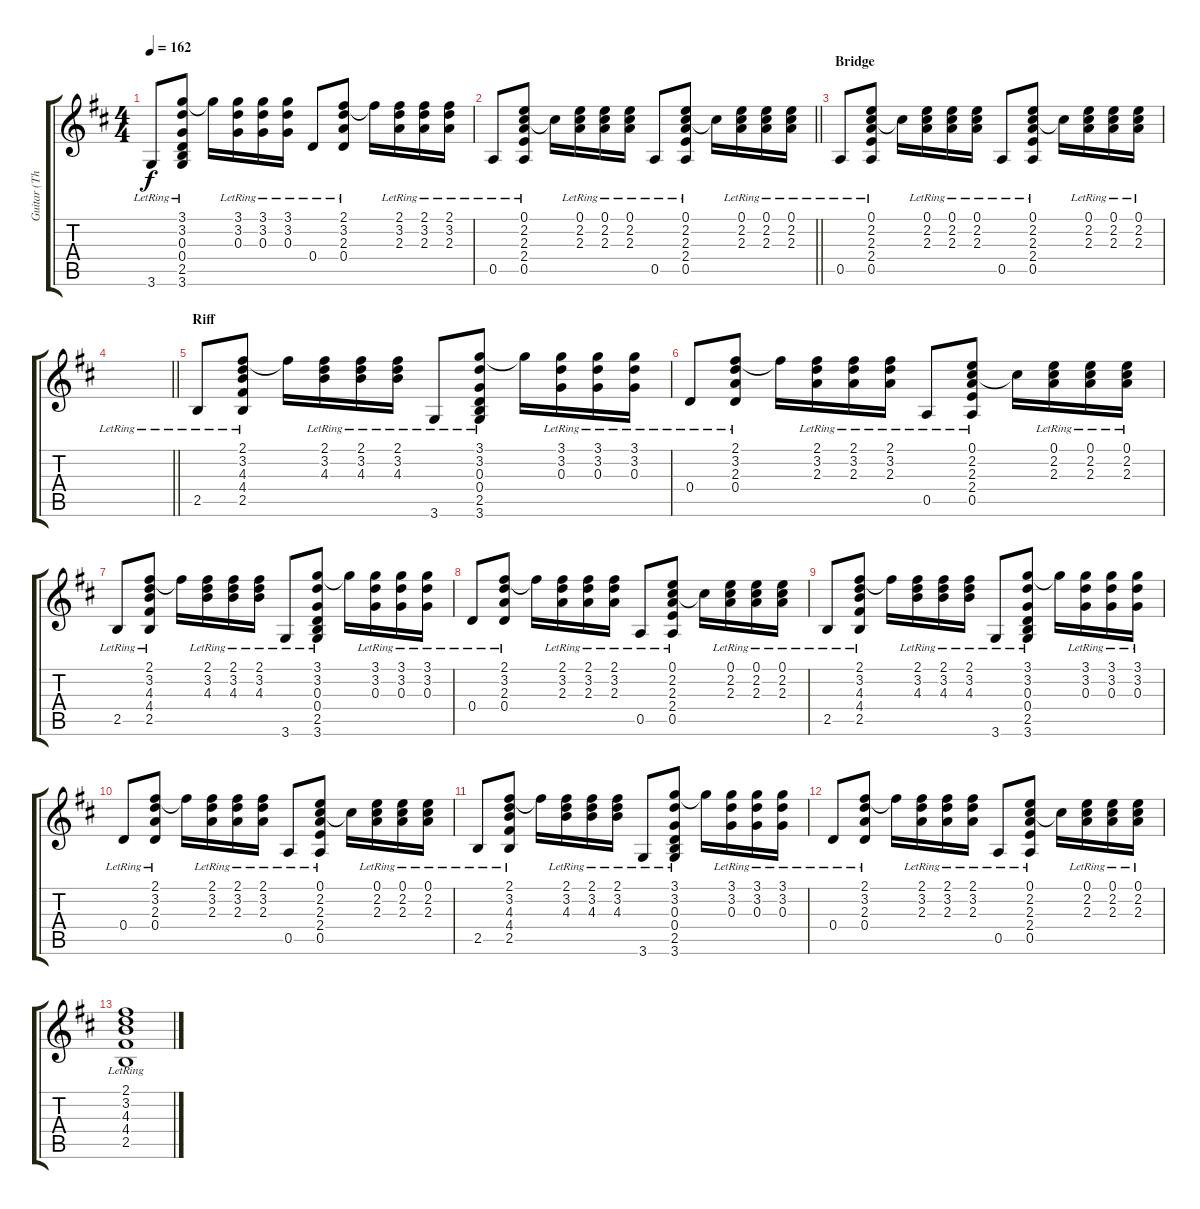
\track ("Guitar (Thierry)" "Guitar (Th") {instrument acousticguitarsteel}
\staff {score tabs}
\tuning (E4 B3 G3 D3 A2 E2) {hide}
\ts (4 4)
\tempo 162
\clef g2
\ks d
3.6{lr}.8{dy f} (3.1{lr} 3.2{lr} 0.3{lr} 0.4{lr} 2.5{lr} 3.6{lr}).8 3.1{t}.16 (3.1{lr} 3.2{lr} 0.3{lr}).16 (3.1{lr} 3.2{lr} 0.3{lr}).16 (3.1{lr} 3.2{lr} 0.3{lr}).16 0.4{lr}.8 (2.1{lr} 3.2{lr} 2.3{lr} 0.4{lr}).8 2.1{t}.16 (2.1{lr} 3.2{lr} 2.3{lr}).16 (2.1{lr} 3.2{lr} 2.3{lr}).16 (2.1{lr} 3.2{lr} 2.3{lr}).16 |
\barLineRight lightlight
0.5{lr}.8 (0.1{lr} 2.2{lr} 2.3{lr} 2.4{lr} 0.5{lr}).8 2.2{t}.16 (0.1{lr} 2.2{lr} 2.3{lr}).16 (0.1{lr} 2.2{lr} 2.3{lr}).16 (0.1{lr} 2.2{lr} 2.3{lr}).16 0.5{lr}.8 (0.1{lr} 2.2{lr} 2.3{lr} 2.4{lr} 0.5{lr}).8 2.2{t}.16 (0.1{lr} 2.2{lr} 2.3{lr}).16 (0.1{lr} 2.2{lr} 2.3{lr}).16 (0.1{lr} 2.2{lr} 2.3{lr}).16 |
\section ("" "Bridge")
0.5{lr}.8 (0.1{lr} 2.2{lr} 2.3{lr} 2.4{lr} 0.5{lr}).8 2.2{t}.16 (0.1{lr} 2.2{lr} 2.3{lr}).16 (0.1{lr} 2.2{lr} 2.3{lr}).16 (0.1{lr} 2.2{lr} 2.3{lr}).16 0.5{lr}.8 (0.1{lr} 2.2{lr} 2.3{lr} 2.4{lr} 0.5{lr}).8 2.2{t}.16 (0.1{lr} 2.2{lr} 2.3{lr}).16 (0.1{lr} 2.2{lr} 2.3{lr}).16 (0.1{lr} 2.2{lr} 2.3{lr}).16 |
\barLineRight lightlight
|
\section ("" "Riff")
2.5{lr}.8 (2.1{lr} 3.2{lr} 4.3{lr} 4.4{lr} 2.5{lr}).8 2.1{t}.16 (2.1{lr} 3.2{lr} 4.3{lr}).16 (2.1{lr} 3.2{lr} 4.3{lr}).16 (2.1{lr} 3.2{lr} 4.3{lr}).16 3.6{lr}.8 (3.1{lr} 3.2{lr} 0.3{lr} 0.4{lr} 2.5{lr} 3.6{lr}).8 3.1{t}.16 (3.1{lr} 3.2{lr} 0.3{lr}).16 (3.1{lr} 3.2{lr} 0.3{lr}).16 (3.1{lr} 3.2{lr} 0.3{lr}).16 |
0.4{lr}.8 (2.1{lr} 3.2{lr} 2.3{lr} 0.4{lr}).8 2.1{t}.16 (2.1{lr} 3.2{lr} 2.3{lr}).16 (2.1{lr} 3.2{lr} 2.3{lr}).16 (2.1{lr} 3.2{lr} 2.3{lr}).16 0.5{lr}.8 (0.1{lr} 2.2{lr} 2.3{lr} 2.4{lr} 0.5{lr}).8 2.2{t}.16 (0.1{lr} 2.2{lr} 2.3{lr}).16 (0.1{lr} 2.2{lr} 2.3{lr}).16 (0.1{lr} 2.2{lr} 2.3{lr}).16 |
2.5{lr}.8 (2.1{lr} 3.2{lr} 4.3{lr} 4.4{lr} 2.5{lr}).8 2.1{t}.16 (2.1{lr} 3.2{lr} 4.3{lr}).16 (2.1{lr} 3.2{lr} 4.3{lr}).16 (2.1{lr} 3.2{lr} 4.3{lr}).16 3.6{lr}.8 (3.1{lr} 3.2{lr} 0.3{lr} 0.4{lr} 2.5{lr} 3.6{lr}).8 3.1{t}.16 (3.1{lr} 3.2{lr} 0.3{lr}).16 (3.1{lr} 3.2{lr} 0.3{lr}).16 (3.1{lr} 3.2{lr} 0.3{lr}).16 |
0.4{lr}.8 (2.1{lr} 3.2{lr} 2.3{lr} 0.4{lr}).8 2.1{t}.16 (2.1{lr} 3.2{lr} 2.3{lr}).16 (2.1{lr} 3.2{lr} 2.3{lr}).16 (2.1{lr} 3.2{lr} 2.3{lr}).16 0.5{lr}.8 (0.1{lr} 2.2{lr} 2.3{lr} 2.4{lr} 0.5{lr}).8 2.2{t}.16 (0.1{lr} 2.2{lr} 2.3{lr}).16 (0.1{lr} 2.2{lr} 2.3{lr}).16 (0.1{lr} 2.2{lr} 2.3{lr}).16 |
2.5{lr}.8 (2.1{lr} 3.2{lr} 4.3{lr} 4.4{lr} 2.5{lr}).8 2.1{t}.16 (2.1{lr} 3.2{lr} 4.3{lr}).16 (2.1{lr} 3.2{lr} 4.3{lr}).16 (2.1{lr} 3.2{lr} 4.3{lr}).16 3.6{lr}.8 (3.1{lr} 3.2{lr} 0.3{lr} 0.4{lr} 2.5{lr} 3.6{lr}).8 3.1{t}.16 (3.1{lr} 3.2{lr} 0.3{lr}).16 (3.1{lr} 3.2{lr} 0.3{lr}).16 (3.1{lr} 3.2{lr} 0.3{lr}).16 |
0.4{lr}.8 (2.1{lr} 3.2{lr} 2.3{lr} 0.4{lr}).8 2.1{t}.16 (2.1{lr} 3.2{lr} 2.3{lr}).16 (2.1{lr} 3.2{lr} 2.3{lr}).16 (2.1{lr} 3.2{lr} 2.3{lr}).16 0.5{lr}.8 (0.1{lr} 2.2{lr} 2.3{lr} 2.4{lr} 0.5{lr}).8 2.2{t}.16 (0.1{lr} 2.2{lr} 2.3{lr}).16 (0.1{lr} 2.2{lr} 2.3{lr}).16 (0.1{lr} 2.2{lr} 2.3{lr}).16 |
2.5{lr}.8 (2.1{lr} 3.2{lr} 4.3{lr} 4.4{lr} 2.5{lr}).8 2.1{t}.16 (2.1{lr} 3.2{lr} 4.3{lr}).16 (2.1{lr} 3.2{lr} 4.3{lr}).16 (2.1{lr} 3.2{lr} 4.3{lr}).16 3.6{lr}.8 (3.1{lr} 3.2{lr} 0.3{lr} 0.4{lr} 2.5{lr} 3.6{lr}).8 3.1{t}.16 (3.1{lr} 3.2{lr} 0.3{lr}).16 (3.1{lr} 3.2{lr} 0.3{lr}).16 (3.1{lr} 3.2{lr} 0.3{lr}).16 |
0.4{lr}.8 (2.1{lr} 3.2{lr} 2.3{lr} 0.4{lr}).8 2.1{t}.16 (2.1{lr} 3.2{lr} 2.3{lr}).16 (2.1{lr} 3.2{lr} 2.3{lr}).16 (2.1{lr} 3.2{lr} 2.3{lr}).16 0.5{lr}.8 (0.1{lr} 2.2{lr} 2.3{lr} 2.4{lr} 0.5{lr}).8 2.2{t}.16 (0.1{lr} 2.2{lr} 2.3{lr}).16 (0.1{lr} 2.2{lr} 2.3{lr}).16 (0.1{lr} 2.2{lr} 2.3{lr}).16 |
(2.1{lr} 3.2{lr} 4.3{lr} 4.4{lr} 2.5{lr}).1
